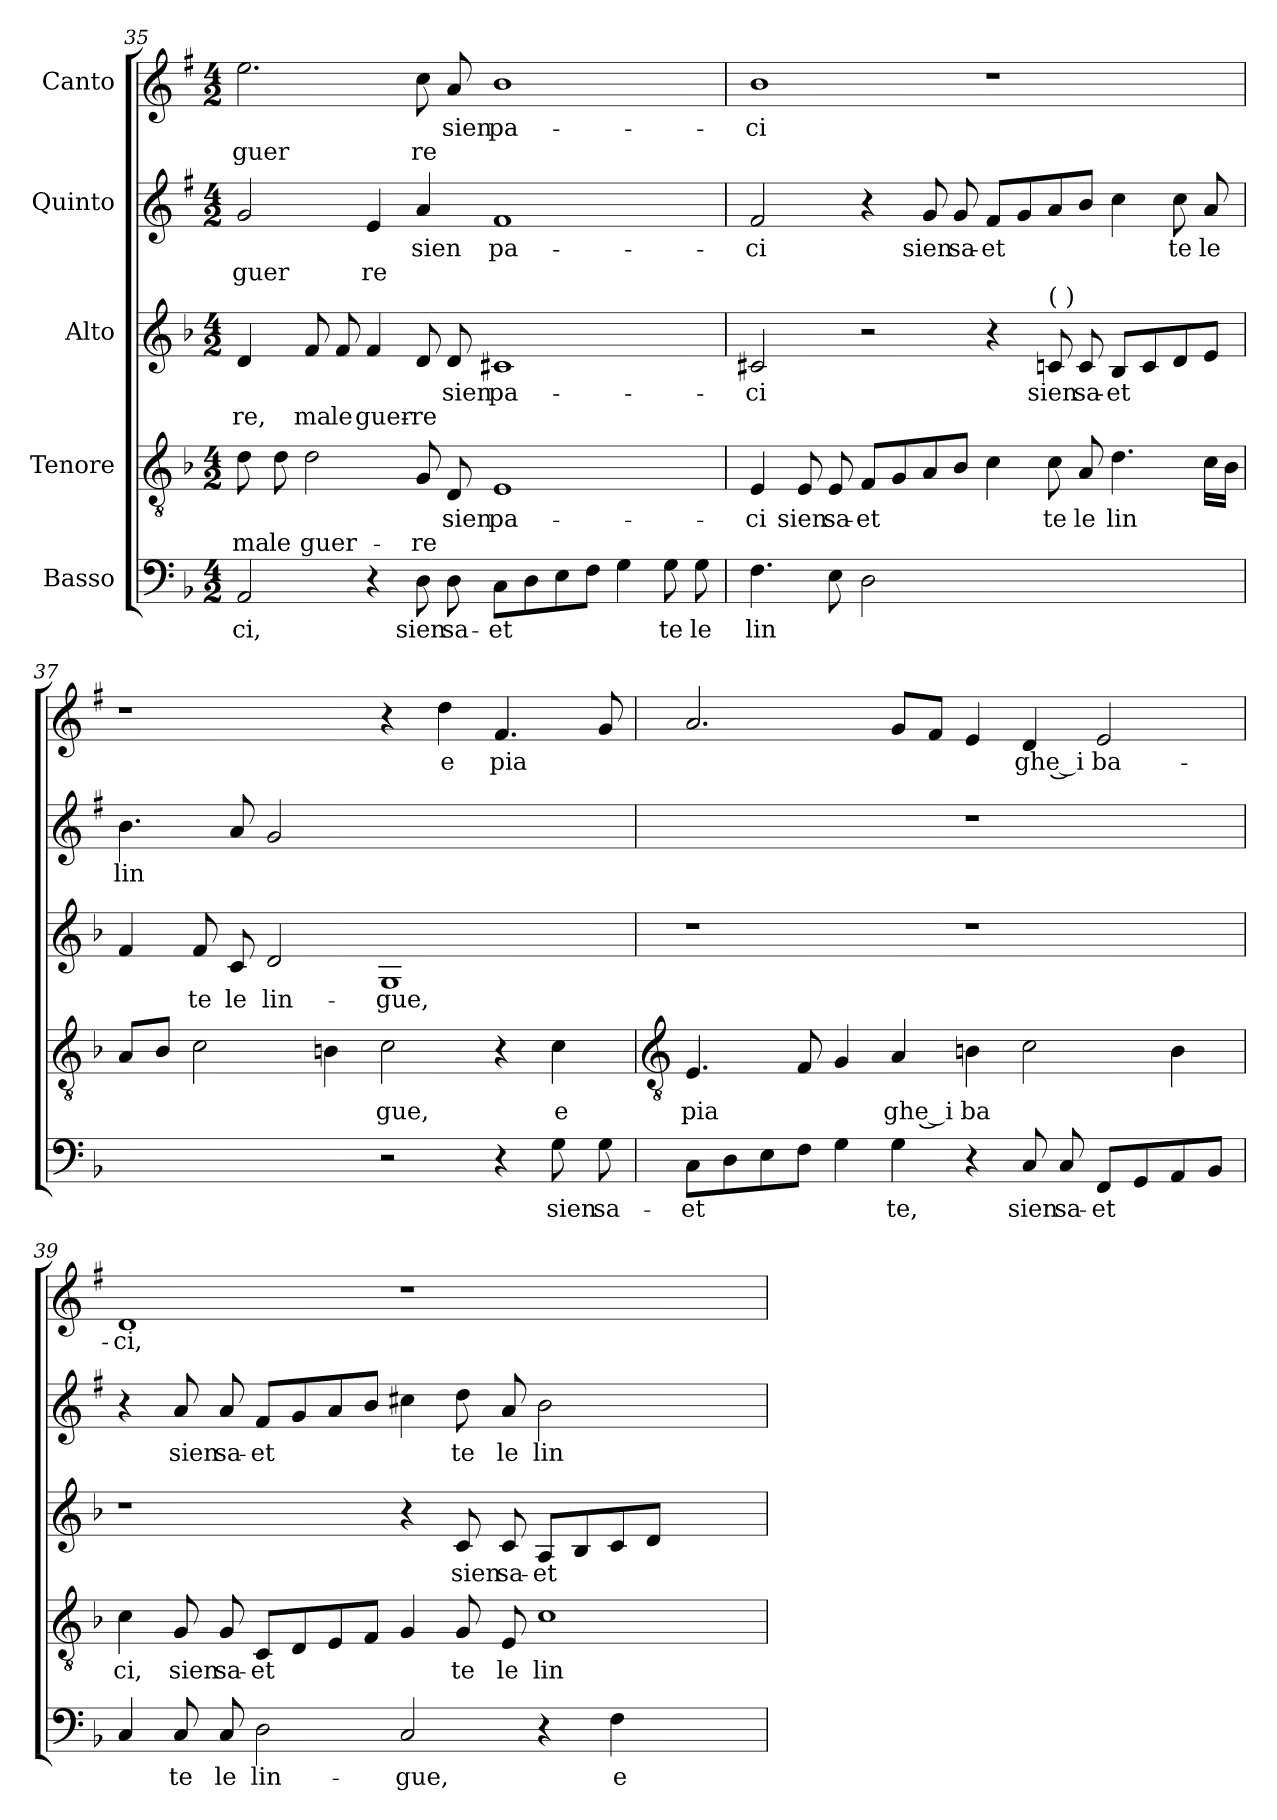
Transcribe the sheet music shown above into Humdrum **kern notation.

**kern	**text	**kern	**text	**text	**kern	**text	**text	**kern	**text	**text	**kern	**text	**text
*part5	*part5	*part4	*part4	*part4	*part3	*part3	*part3	*part2	*part2	*part2	*part1	*part1	*part1
*staff5	*staff5	*staff4	*staff4	*staff4	*staff3	*staff3	*staff3	*staff2	*staff2	*staff2	*staff1	*staff1	*staff1
*I"Basso	*	*I"Tenore	*	*	*I"Alto	*	*	*I"Quinto	*	*	*I"Canto	*	*
!!LO:LB:g=z
*clefF4	*	*clefGv2	*	*	*clefG2	*	*	*clefG2	*	*	*clefG2	*	*
*	*	*	*	*	*	*	*	*ITrd1c2	*	*	*ITrd1c2	*	*
*k[b-]	*	*k[b-]	*	*	*k[b-]	*	*	*k[b-]	*	*	*k[b-]	*	*
*F:	*	*F:	*	*	*F:	*	*	*F:	*	*	*F:	*	*
*M4/2	*	*M4/2	*	*	*M4/2	*	*	*M4/2	*	*	*M4/2	*	*
=35	=35	=35	=35	=35	=35	=35	=35	=35	=35	=35	=35	=35	=35
!	!LO:LY:b	!	!	!LO:LY:b	!	!	!LO:LY:b	!	!	!LO:LY:b	!	!	!LO:LY:b
2AA	-ci,	8d	.	ma	4d	.	re,	2f	.	guer	2.dd	.	guer
!	!	!	!	!LO:LY:b	!	!	!	!	!	!	!	!	!
.	.	8d	.	le	.	.	.	.	.	.	.	.	.
!	!	!	!	!LO:LY:b	!	!	!LO:LY:b	!	!	!	!	!	!
.	.	2d	.	guer-	8f	.	ma	.	.	.	.	.	.
!	!	!	!	!	!	!	!LO:LY:b	!	!	!	!	!	!
.	.	.	.	.	8f	.	le	.	.	.	.	.	.
!	!	!	!	!	!	!	!LO:LY:b	!	!	!LO:LY:b	!	!	!
4r	.	.	.	.	4f	.	guer-	4d	.	re	.	.	.
!	!LO:LY:b	!	!	!LO:LY:b	!	!	!LO:LY:b	!	!LO:LY:b	!	!	!	!LO:LY:b
8D	sien	8G	.	-re	8d	.	-re	4g	sien	.	8b-	.	re
!	!LO:LY:b	!	!LO:LY:b	!	!	!LO:LY:b	!	!	!	!	!	!LO:LY:b	!
8D	sa-	8D	sien	.	8d	sien	.	.	.	.	8g	sien	.
!	!LO:LY:b	!	!LO:LY:b	!	!	!LO:LY:b	!	!	!LO:LY:b	!	!	!LO:LY:b	!
8CL	-et	1E	pa-	.	1c#X	pa-	.	1e	pa-	.	1a	pa-	.
8D	.	.	.	.	.	.	.	.	.	.	.	.	.
8E	.	.	.	.	.	.	.	.	.	.	.	.	.
8FJ	.	.	.	.	.	.	.	.	.	.	.	.	.
4G	.	.	.	.	.	.	.	.	.	.	.	.	.
!	!LO:LY:b	!	!	!	!	!	!	!	!	!	!	!	!
8G	te	.	.	.	.	.	.	.	.	.	.	.	.
!	!LO:LY:b	!	!	!	!	!	!	!	!	!	!	!	!
8G	le	.	.	.	.	.	.	.	.	.	.	.	.
=36	=36	=36	=36	=36	=36	=36	=36	=36	=36	=36	=36	=36	=36
!	!LO:LY:b	!	!LO:LY:b	!	!	!LO:LY:b	!	!	!LO:LY:b	!	!	!LO:LY:b	!
4.F	lin	4E	-ci	.	2c#	-ci	.	2e	-ci	.	1a	-ci	.
!	!	!	!LO:LY:b	!	!	!	!	!	!	!	!	!	!
.	.	8E	sien	.	.	.	.	.	.	.	.	.	.
!	!	!	!LO:LY:b	!	!	!	!	!	!	!	!	!	!
8E	.	8E	sa-	.	.	.	.	.	.	.	.	.	.
!	!	!	!LO:LY:b	!	!	!	!	!	!	!	!	!	!
2D	.	8FL	-et	.	2r	.	.	4r	.	.	.	.	.
.	.	8G	.	.	.	.	.	.	.	.	.	.	.
!	!	!	!	!	!	!	!	!	!LO:LY:b	!	!	!	!
.	.	8A	.	.	.	.	.	8f	sien	.	.	.	.
!	!	!	!	!	!	!	!	!	!LO:LY:b	!	!	!	!
.	.	8B-J	.	.	.	.	.	8f	sa-	.	.	.	.
!	!LO:LY:b	!	!	!	!	!	!	!	!LO:LY:b	!	!	!	!
[1Cyy	gue,	4c	.	.	4r	.	.	8eL	-et	.	1r	.	.
.	.	.	.	.	.	.	.	8f	.	.	.	.	.
!	!	!	!	!	!LO:TX:a:t=(  )	!	!	!	!	!	!	!	!
!	!	!	!LO:LY:b	!	!	!LO:LY:b	!	!	!	!	!	!	!
.	.	8c	te	.	8c	sien	.	8g	.	.	.	.	.
!	!	!	!LO:LY:b	!	!	!LO:LY:b	!	!	!	!	!	!	!
.	.	8A	le	.	8c	sa-	.	8aJ	.	.	.	.	.
!	!	!	!LO:LY:b	!	!	!LO:LY:b	!	!	!	!	!	!	!
.	.	4.d	lin	.	8B-L	-et	.	4b-	.	.	.	.	.
.	.	.	.	.	8c	.	.	.	.	.	.	.	.
!	!	!	!	!	!	!	!	!	!LO:LY:b	!	!	!	!
.	.	.	.	.	8d	.	.	8b-	te	.	.	.	.
!	!	!	!	!	!	!	!	!	!LO:LY:b	!	!	!	!
.	.	16cLL	.	.	8eJ	.	.	8g	le	.	.	.	.
.	.	16B-JJ	.	.	.	.	.	.	.	.	.	.	.
!!LO:LB:g=z
=37	=37	=37	=37	=37	=37	=37	=37	=37	=37	=37	=37	=37	=37
!	!	!	!	!	!	!	!	!	!LO:LY:b	!	!	!	!
1Cyy]	.	8AL	.	.	4f	.	.	4.a	lin	.	1r	.	.
.	.	8B-J	.	.	.	.	.	.	.	.	.	.	.
!	!	!	!	!	!	!LO:LY:b	!	!	!	!	!	!	!
.	.	2c	.	.	8f	te	.	.	.	.	.	.	.
!	!	!	!	!	!	!LO:LY:b	!	!	!	!	!	!	!
.	.	.	.	.	8c	le	.	8g	.	.	.	.	.
!	!	!	!	!	!	!LO:LY:b	!	!	!	!	!	!	!
.	.	.	.	.	2d	lin-	.	2f	.	.	.	.	.
.	.	4Bn	.	.	.	.	.	.	.	.	.	.	.
!	!	!	!LO:LY:b	!	!	!LO:LY:b	!	!	!LO:LY:b	!	!	!	!
2r	.	2c	gue,	.	1G	-gue,	.	[1eyy	gue,	.	4r	.	.
!	!	!	!	!	!	!	!	!	!	!	!	!LO:LY:b	!
.	.	.	.	.	.	.	.	.	.	.	4cc	e	.
!	!	!	!	!	!	!	!	!	!	!	!	!LO:LY:b	!
4r	.	4r	.	.	.	.	.	.	.	.	4.e	pia	.
!	!LO:LY:b	!	!LO:LY:b	!	!	!	!	!	!	!	!	!	!
8G	sien	4c	e	.	.	.	.	.	.	.	.	.	.
!	!LO:LY:b	!	!	!	!	!	!	!	!	!	!	!	!
8G	sa-	.	.	.	.	.	.	.	.	.	8f	.	.
!!LO:LB:g=z
=38	=38	=38	=38	=38	=38	=38	=38	=38	=38	=38	=38	=38	=38
*	*	*clefGv2	*	*	*	*	*	*	*	*	*	*	*
!	!LO:LY:b	!	!LO:LY:b	!	!	!	!	!	!	!	!	!	!
8CL	-et	4.E	pia	.	1r	.	.	1eyy]	.	.	2.g	.	.
8D	.	.	.	.	.	.	.	.	.	.	.	.	.
8E	.	.	.	.	.	.	.	.	.	.	.	.	.
8FJ	.	8F	.	.	.	.	.	.	.	.	.	.	.
4G	.	4G	.	.	.	.	.	.	.	.	.	.	.
!	!LO:LY:b	!	!LO:LY:b	!	!	!	!	!	!	!	!	!	!
4G	te,	4A	ghe͜ i	.	.	.	.	.	.	.	8fL	.	.
.	.	.	.	.	.	.	.	.	.	.	8eJ	.	.
!	!	!	!LO:LY:b	!	!	!	!	!	!	!	!	!	!
4r	.	4Bn	ba	.	1r	.	.	1r	.	.	4d	.	.
!	!LO:LY:b	!	!	!	!	!	!	!	!	!	!	!LO:LY:b	!
8C	sien	2c	.	.	.	.	.	.	.	.	4c	ghe͜ i	.
!	!LO:LY:b	!	!	!	!	!	!	!	!	!	!	!	!
8C	sa-	.	.	.	.	.	.	.	.	.	.	.	.
!	!LO:LY:b	!	!	!	!	!	!	!	!	!	!	!LO:LY:b	!
8FFL	-et	.	.	.	.	.	.	.	.	.	2d	ba-	.
8GG	.	.	.	.	.	.	.	.	.	.	.	.	.
8AA	.	4B	.	.	.	.	.	.	.	.	.	.	.
8BB-J	.	.	.	.	.	.	.	.	.	.	.	.	.
=39	=39	=39	=39	=39	=39	=39	=39	=39	=39	=39	=39	=39	=39
!	!	!	!LO:LY:b	!	!	!	!	!	!	!	!	!LO:LY:b	!
4C	.	4c	ci,	.	1r	.	.	4r	.	.	1c	-ci,	.
!	!LO:LY:b	!	!LO:LY:b	!	!	!	!	!	!LO:LY:b	!	!	!	!
8C	te	8G	sien	.	.	.	.	8g	sien	.	.	.	.
!	!LO:LY:b	!	!LO:LY:b	!	!	!	!	!	!LO:LY:b	!	!	!	!
8C	le	8G	sa-	.	.	.	.	8g	sa-	.	.	.	.
!	!LO:LY:b	!	!LO:LY:b	!	!	!	!	!	!LO:LY:b	!	!	!	!
2D	lin-	8CL	-et	.	.	.	.	8eL	-et	.	.	.	.
.	.	8D	.	.	.	.	.	8f	.	.	.	.	.
.	.	8E	.	.	.	.	.	8g	.	.	.	.	.
.	.	8FJ	.	.	.	.	.	8aJ	.	.	.	.	.
!	!LO:LY:b	!	!	!	!	!	!	!	!	!	!	!	!
2C	-gue,	4G	.	.	4r	.	.	4bn	.	.	1r	.	.
!	!	!	!LO:LY:b	!	!	!LO:LY:b	!	!	!LO:LY:b	!	!	!	!
.	.	8G	te	.	8c	sien	.	8cc	te	.	.	.	.
!	!	!	!LO:LY:b	!	!	!LO:LY:b	!	!	!LO:LY:b	!	!	!	!
.	.	8E	le	.	8c	sa-	.	8g	le	.	.	.	.
!	!	!	!LO:LY:b	!	!	!LO:LY:b	!	!	!LO:LY:b	!	!	!	!
4r	.	1c	lin	.	8AL	-et	.	2a	lin-	.	.	.	.
.	.	.	.	.	8B-	.	.	.	.	.	.	.	.
!	!LO:LY:b	!	!	!	!	!	!	!	!	!	!	!	!
4F	e	.	.	.	8c	.	.	.	.	.	.	.	.
.	.	.	.	.	8dJ	.	.	.	.	.	.	.	.
2ryy	.	.	.	.	2ryy	.	.	2ryy	.	.	2ryy	.	.
=	=	=	=	=	=	=	=	=	=	=	=	=	=
*-	*-	*-	*-	*-	*-	*-	*-	*-	*-	*-	*-	*-	*-
